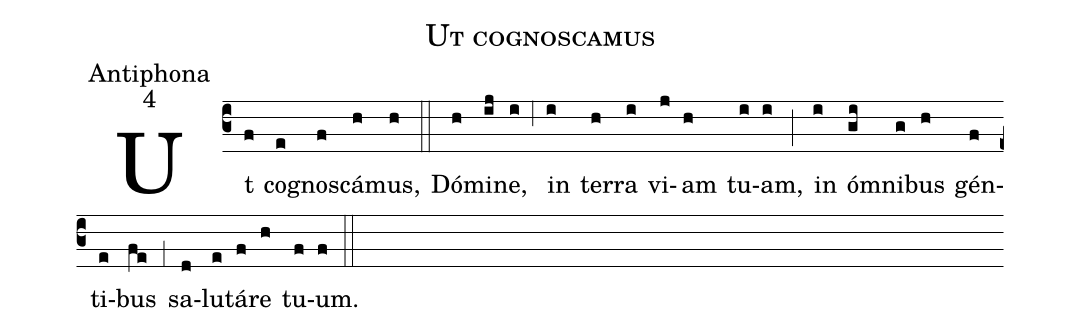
name:Ut cognoscamus;
office-part:Antiphona;
mode:4;
%%
(c3) Ut(f) co(e)gno(f)scá(h)mus,(h) (::)
Dó(h)mi(ij)ne,(i) (,6) in(i) ter(h)ra(i) vi(j)am(h) tu(i)am,(i) (;) in(i) óm(gi)ni(g)bus(h) gén(f)ti(e)bus(fe) (,1) sa(d)lu(e)tá(f)re(h) tu(f)um.(f) (::)
